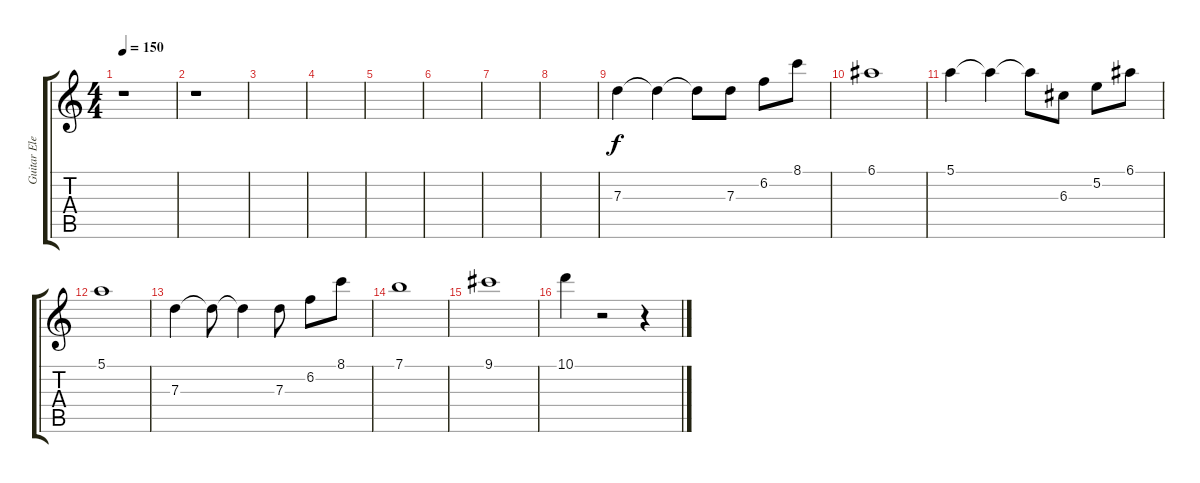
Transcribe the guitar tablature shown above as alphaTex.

\track ("Guitar Electric" "Guitar Ele") {instrument electricguitarclean}
\staff {score tabs}
\tuning (E4 B3 G3 D3 A2 E2) {hide}
\ts (4 4)
\tempo 150
\clef g2
\ks c
r.1{dy f} |
r.1 |
|
|
|
|
|
|
7.3.4 7.3{t}.4 7.3{t}.8 7.3.8 6.2.8 8.1.8 |
6.1.1 |
5.1.4 5.1{t}.4 5.1{t}.8 6.3.8 5.2.8 6.1.8 |
5.1.1 |
7.3.4 7.3{t}.8 7.3{t}.4 7.3.8 6.2.8 8.1.8 |
7.1.1 |
9.1.1 |
10.1.4 r.2 r.4
